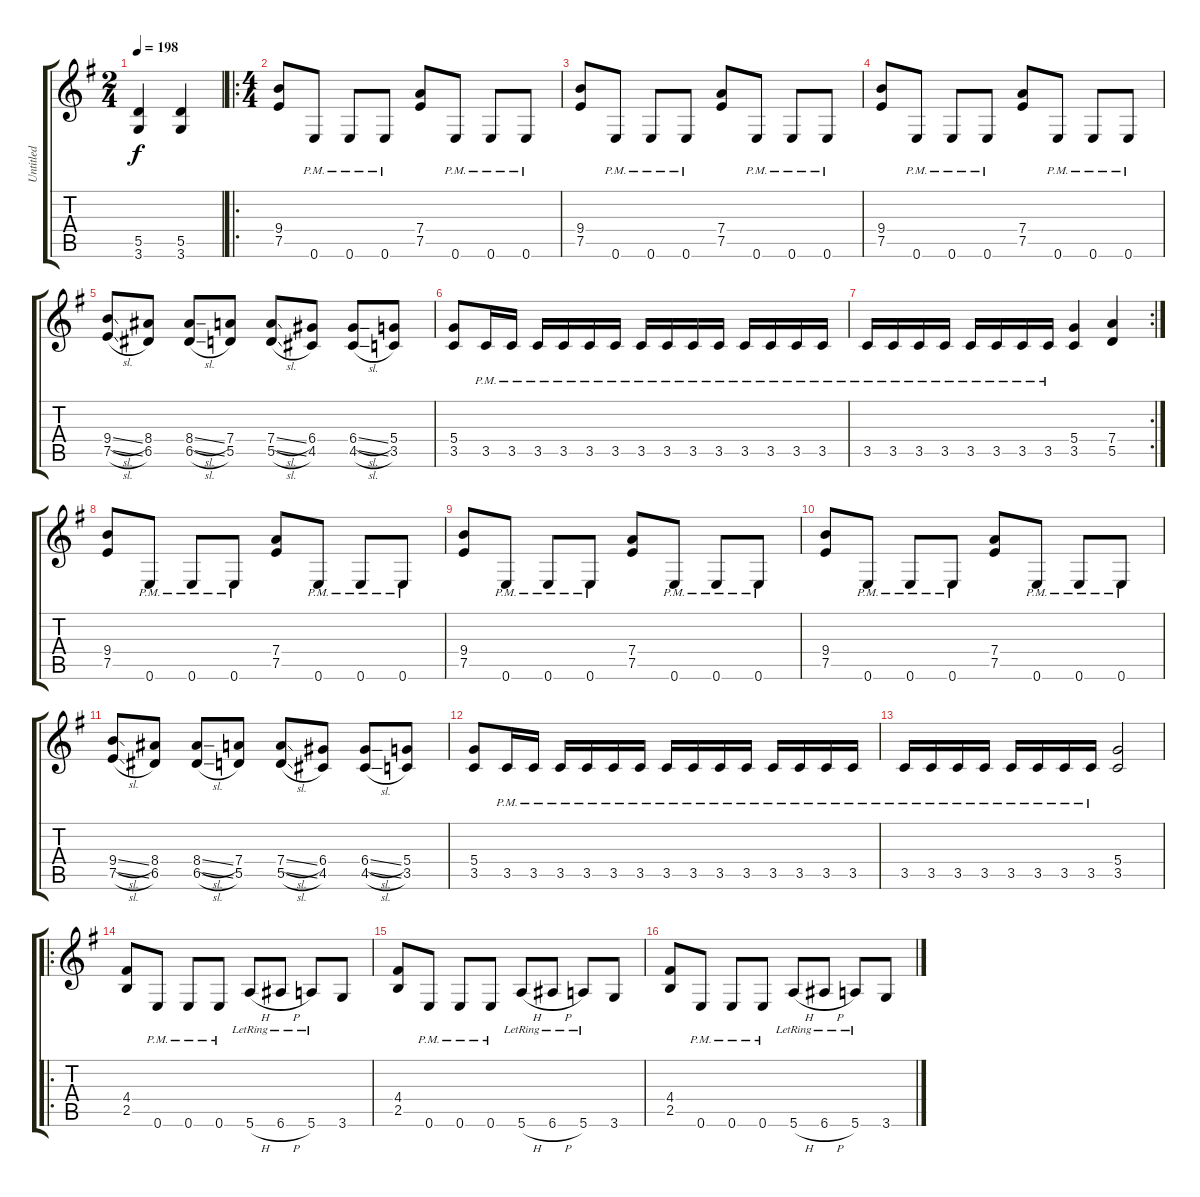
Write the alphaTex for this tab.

\track ("Untitled" "Untitled") {instrument distortionguitar}
\staff {score tabs}
\tuning (E4 B3 G3 D3 A2 E2) {hide}
\ts (2 4)
\tempo 198
\clef g2
\ks g
(5.5 3.6).4{dy f} (5.5 3.6).4 |
\ro
\ts (4 4)
(9.4 7.5).8 0.6{pm}.8 0.6{pm}.8 0.6{pm}.8 (7.4 7.5).8 0.6{pm}.8 0.6{pm}.8 0.6{pm}.8 |
(9.4 7.5).8 0.6{pm}.8 0.6{pm}.8 0.6{pm}.8 (7.4 7.5).8 0.6{pm}.8 0.6{pm}.8 0.6{pm}.8 |
(9.4 7.5).8 0.6{pm}.8 0.6{pm}.8 0.6{pm}.8 (7.4 7.5).8 0.6{pm}.8 0.6{pm}.8 0.6{pm}.8 |
(9.4{sl} 7.5{sl}).8 (8.4 6.5).8 (8.4{sl} 6.5{sl}).8 (7.4 5.5).8 (7.4{sl} 5.5{sl}).8 (6.4 4.5).8 (6.4{sl} 4.5{sl}).8 (5.4 3.5).8 |
(5.4 3.5).8 3.5{pm}.16 3.5{pm}.16 3.5{pm}.16 3.5{pm}.16 3.5{pm}.16 3.5{pm}.16 3.5{pm}.16 3.5{pm}.16 3.5{pm}.16 3.5{pm}.16 3.5{pm}.16 3.5{pm}.16 3.5{pm}.16 3.5{pm}.16 |
\rc 2
3.5{pm}.16 3.5{pm}.16 3.5{pm}.16 3.5{pm}.16 3.5{pm}.16 3.5{pm}.16 3.5{pm}.16 3.5{pm}.16 (5.4 3.5).4 (7.4 5.5).4 |
(9.4 7.5).8 0.6{pm}.8 0.6{pm}.8 0.6{pm}.8 (7.4 7.5).8 0.6{pm}.8 0.6{pm}.8 0.6{pm}.8 |
(9.4 7.5).8 0.6{pm}.8 0.6{pm}.8 0.6{pm}.8 (7.4 7.5).8 0.6{pm}.8 0.6{pm}.8 0.6{pm}.8 |
(9.4 7.5).8 0.6{pm}.8 0.6{pm}.8 0.6{pm}.8 (7.4 7.5).8 0.6{pm}.8 0.6{pm}.8 0.6{pm}.8 |
(9.4{sl} 7.5{sl}).8 (8.4 6.5).8 (8.4{sl} 6.5{sl}).8 (7.4 5.5).8 (7.4{sl} 5.5{sl}).8 (6.4 4.5).8 (6.4{sl} 4.5{sl}).8 (5.4 3.5).8 |
(5.4 3.5).8 3.5{pm}.16 3.5{pm}.16 3.5{pm}.16 3.5{pm}.16 3.5{pm}.16 3.5{pm}.16 3.5{pm}.16 3.5{pm}.16 3.5{pm}.16 3.5{pm}.16 3.5{pm}.16 3.5{pm}.16 3.5{pm}.16 3.5{pm}.16 |
3.5{pm}.16 3.5{pm}.16 3.5{pm}.16 3.5{pm}.16 3.5{pm}.16 3.5{pm}.16 3.5{pm}.16 3.5{pm}.16 (5.4 3.5).2 |
\ro
(4.4 2.5).8 0.6{pm}.8 0.6{pm}.8 0.6{pm}.8 5.6{h lr}.8 6.6{h lr}.8 5.6{lr}.8 3.6.8 |
(4.4 2.5).8 0.6{pm}.8 0.6{pm}.8 0.6{pm}.8 5.6{h lr}.8 6.6{h lr}.8 5.6{lr}.8 3.6.8 |
(4.4 2.5).8 0.6{pm}.8 0.6{pm}.8 0.6{pm}.8 5.6{h lr}.8 6.6{h lr}.8 5.6{lr}.8 3.6.8
